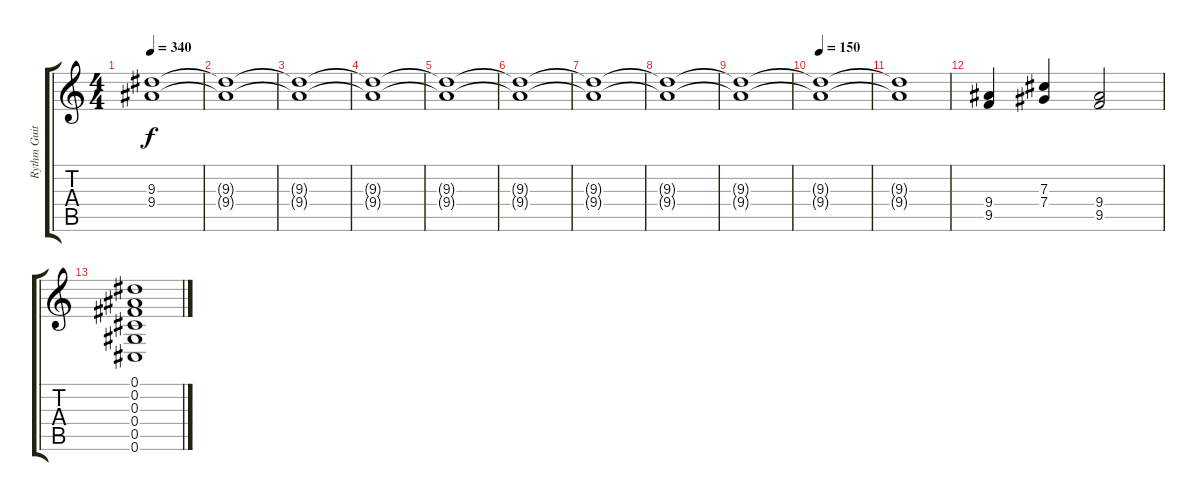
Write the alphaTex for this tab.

\track ("Rythm Guitar" "Rythm Guit") {instrument distortionguitar}
\staff {score tabs}
\tuning (Eb4 Bb3 Gb3 Db3 Ab2 Db2) {hide}
\ts (4 4)
\tempo 340
\clef g2
\ks c
(9.3{t} 9.4{t}).1{dy f} |
(9.3{t} 9.4{t}).1 |
(9.3{t} 9.4{t}).1 |
(9.3{t} 9.4{t}).1 |
(9.3{t} 9.4{t}).1 |
(9.3{t} 9.4{t}).1 |
(9.3{t} 9.4{t}).1 |
(9.3{t} 9.4{t}).1 |
(9.3{t} 9.4{t}).1 |
\tempo 150
(9.3{t} 9.4{t}).1 |
(9.3{t} 9.4{t}).1 |
(9.4 9.5).4 (7.3 7.4).4 (9.4 9.5).2 |
(0.1 0.2 0.3 0.4 0.5 0.6).1{instrument gunshot}
